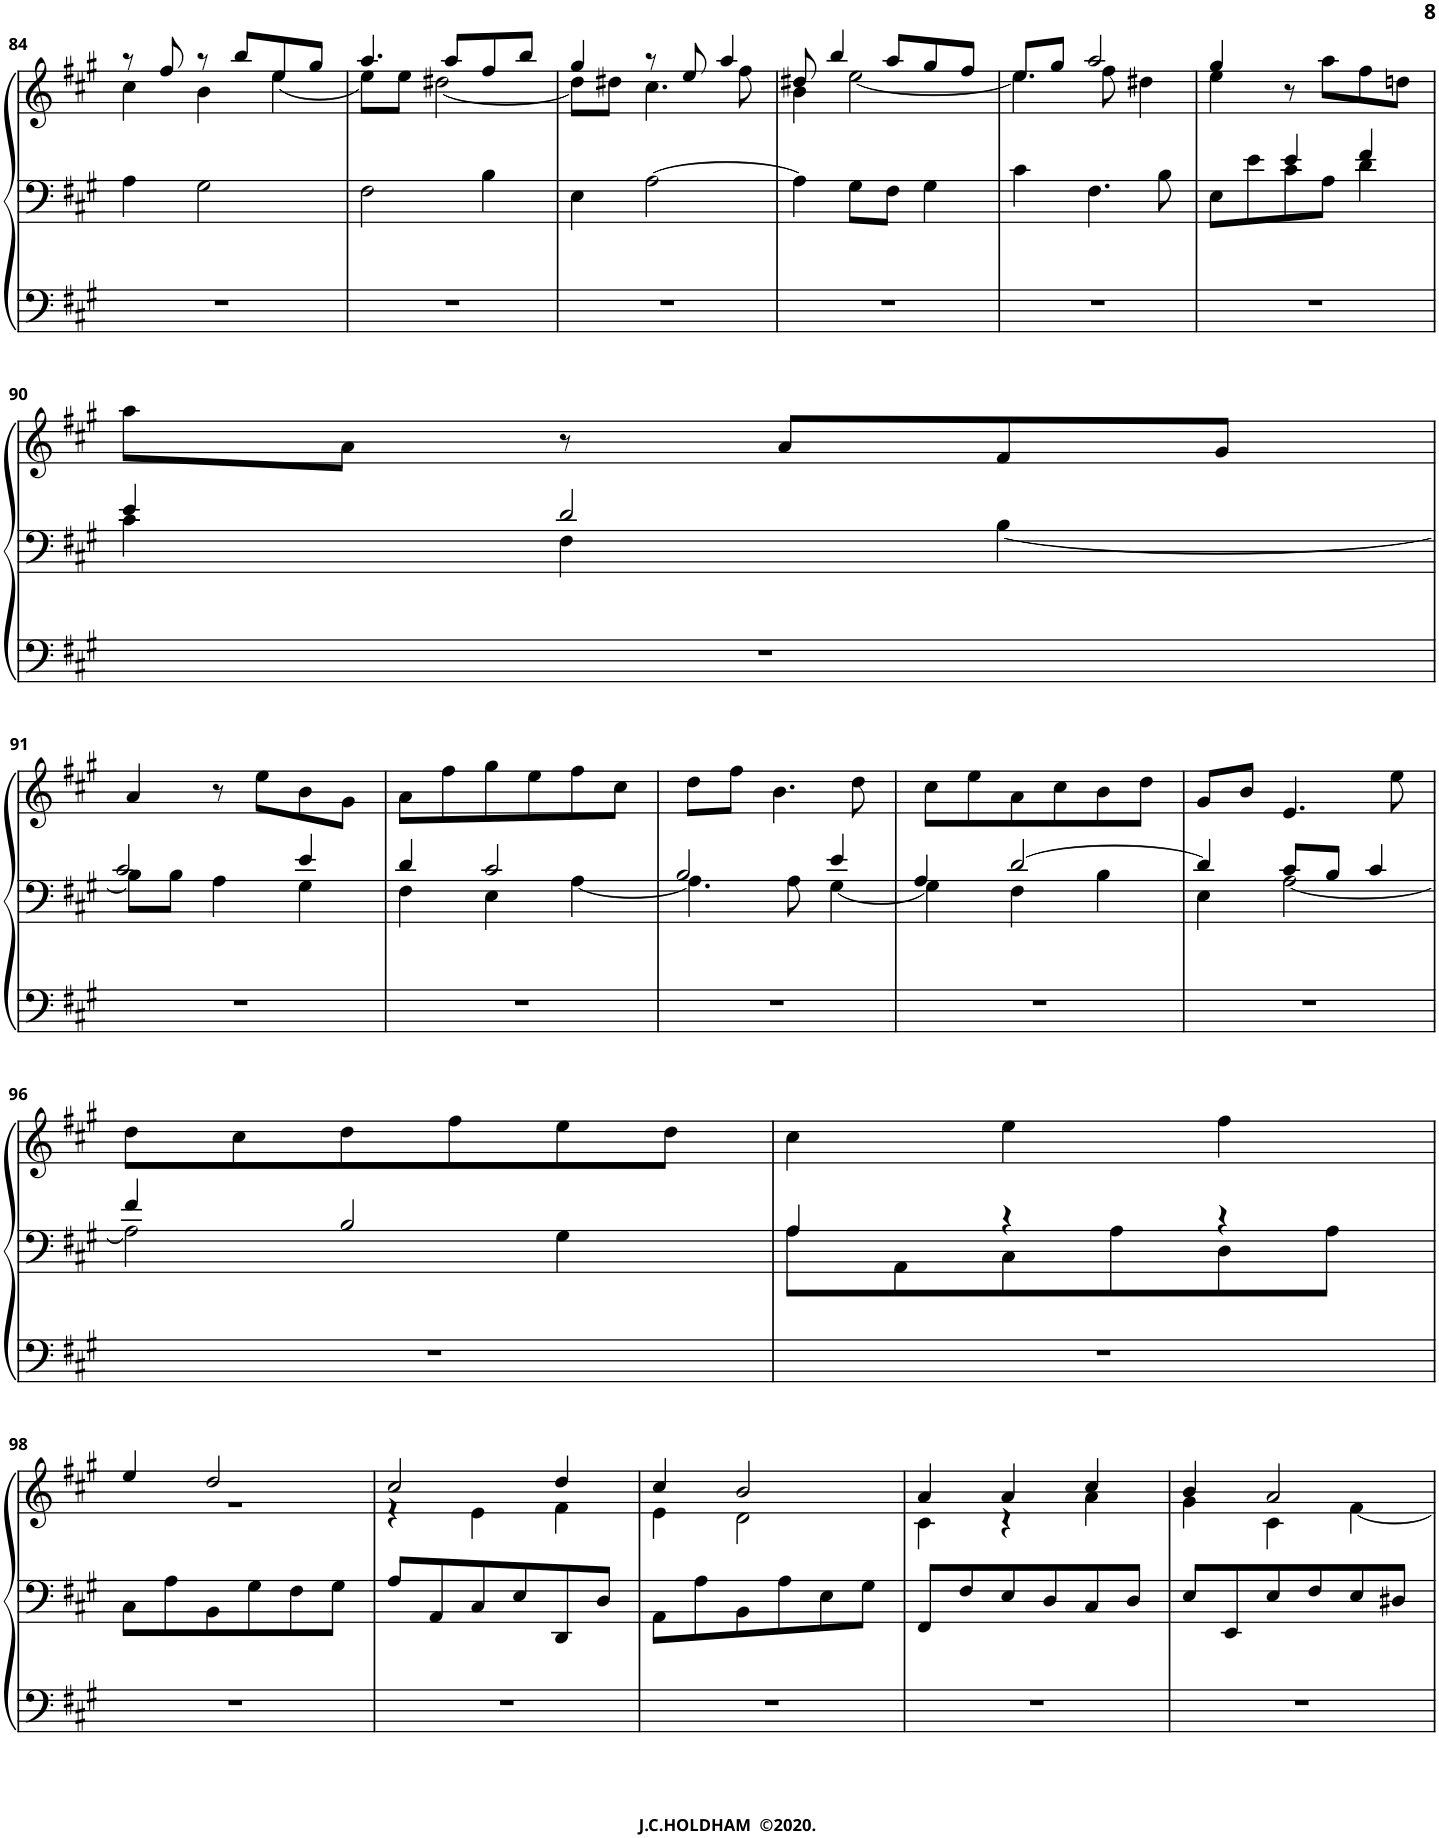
**kern	**kern	**kern
*part1	*part1	*part1
*staff3	*staff2	*staff1
*I"Organ	*	*
*I'Org.	*	*
!!LO:PB:g=z
*clefF4	*clefF4	*clefG2
*k[f#c#g#]	*k[f#c#g#]	*k[f#c#g#]
*M3/4	*M3/4	*M3/4
=84	=84	=84
*	*	*^
2.r	4A\	8r	4cc#\
.	.	8ff#/	.
.	2G#\	8r	4b\
.	.	8bb/L	.
.	.	8ee/	[4ee\
.	.	8gg#/J	.
=85	=85	=85	=85
2.r	2F#\	4.aa/	8ee\L]
.	.	.	8ee\J
.	.	.	[2dd#X\
.	.	8aa/L	.
.	4B\	8ff#/	.
.	.	8bb/J	.
=86	=86	=86	=86
2.r	4E\	4gg#/	8dd#\L]
.	.	.	8dd#X\J
.	[2A\	8r	4.cc#\
.	.	8ee/	.
.	.	4aa/	.
.	.	.	8ff#\
=87	=87	=87	=87
2.r	4A\]	8dd#X/	4b\
.	.	4bb/	.
.	8G#\L	.	[2ee\
.	8F#\J	8aa/L	.
.	4G#\	8gg#/	.
.	.	8ff#/J	.
=88	=88	=88	=88
2.r	4c#\	8ee/L	4.ee\]
.	.	8gg#/J	.
.	4.F#\	2aa/	.
.	.	.	8ff#\
.	.	.	4dd#X\
.	8B\	.	.
=89	=89	=89	=89
*	*^	*	*
2.r	4ryy	8E\L	4gg#/	4ee\
.	.	8e\	.	.
.	4e/	8c#\	8r	2ryy
.	.	8A\J	8aa\L	.
.	4f#/	4d\	8ff#\	.
.	.	.	8ddn\J	.
*	*	*	*v	*v
!!LO:LB:g=z
=90	=90	=90	=90
2.r	4e/	4c#\	8aa\L
.	.	.	8a\J
.	2d/	4F#\	8r
.	.	.	8a/L
.	.	[4B\	8f#/
.	.	.	8g#/J
!!LO:LB:g=z
=91	=91	=91	=91
2.r	2c#/	8B\L]	4a/
.	.	8B\J	.
.	.	4A\	8r
.	.	.	8ee\L
.	4e/	4G#\	8b\
.	.	.	8g#\J
=92	=92	=92	=92
2.r	4d/	4F#\	8a\L
.	.	.	8ff#\
.	2c#/	4E\	8gg#\
.	.	.	8ee\
.	.	[4A\	8ff#\
.	.	.	8cc#\J
=93	=93	=93	=93
2.r	2B/	4.A\]	8dd\L
.	.	.	8ff#\J
.	.	.	4.b\
.	.	8A\	.
.	4e/	[4G#\	.
.	.	.	8dd\
=94	=94	=94	=94
2.r	4A/	4G#\]	8cc#\L
.	.	.	8ee\
.	[2d/	4F#\	8a\
.	.	.	8cc#\
.	.	4B\	8b\
.	.	.	8dd\J
=95	=95	=95	=95
2.r	4d/]	4E\	8g#/L
.	.	.	8b/J
.	8c#/L	[2A\	4.e/
.	8B/J	.	.
.	4c#/	.	.
.	.	.	8ee\
!!LO:LB:g=z
=96	=96	=96	=96
2.r	4f#/	2A\]	8dd\L
.	.	.	8cc#\
.	2B/	.	8dd\
.	.	.	8ff#\
.	.	4G#\	8ee\
.	.	.	8dd\J
=97	=97	=97	=97
2.r	4A/	8A\L	4cc#\
.	.	8AA\	.
.	4r	8C#\	4ee\
.	.	8A\	.
.	4r	8D\	4ff#\
.	.	8A\J	.
*	*v	*v	*
!!LO:LB:g=z
=98	=98	=98
*	*	*^
2.r	8C#\L	4ee/	2.r
.	8A\	.	.
.	8BB\	2dd/	.
.	8G#\	.	.
.	8F#\	.	.
.	8G#\J	.	.
=99	=99	=99	=99
2.r	8A/L	2cc#/	4r
.	8AA/	.	.
.	8C#/	.	4e\
.	8E/	.	.
.	8DD/	4dd/	4f#\
.	8D/J	.	.
=100	=100	=100	=100
2.r	8AA\L	4cc#/	4e\
.	8A\	.	.
.	8BB\	2b/	2d\
.	8A\	.	.
.	8E\	.	.
.	8G#\J	.	.
=101	=101	=101	=101
2.r	8FF#/L	4a/	4c#\
.	8F#/	.	.
.	8E/	4a/	4r
.	8D/	.	.
.	8C#/	4cc#/	4a\
.	8D/J	.	.
=102	=102	=102	=102
2.r	8E/L	4b/	4g#\
.	8EE/	.	.
.	8E/	2a/	4c#\
.	8F#/	.	.
.	8E/	.	[4f#\
.	8D#X/J	.	.
*	*	*v	*v
=	=	=
*-	*-	*-
